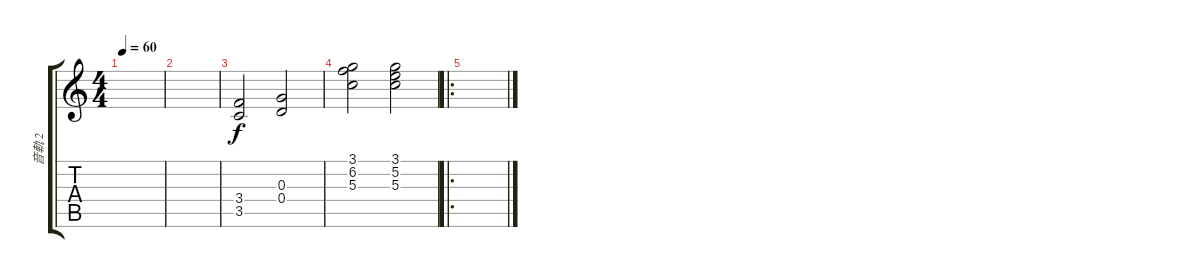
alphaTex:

\track ("音軌 2" "音軌 2") {instrument acousticguitarsteel}
\staff {score tabs}
\tuning (E4 B3 G3 D3 A2 E2) {hide}
\ts (4 4)
\tempo 60
\clef g2
\ks c
|
|
(3.4 3.5).2 (0.3 0.4).2 |
(3.1 6.2 5.3).2 (3.1 5.2 5.3).2 |
\ro
